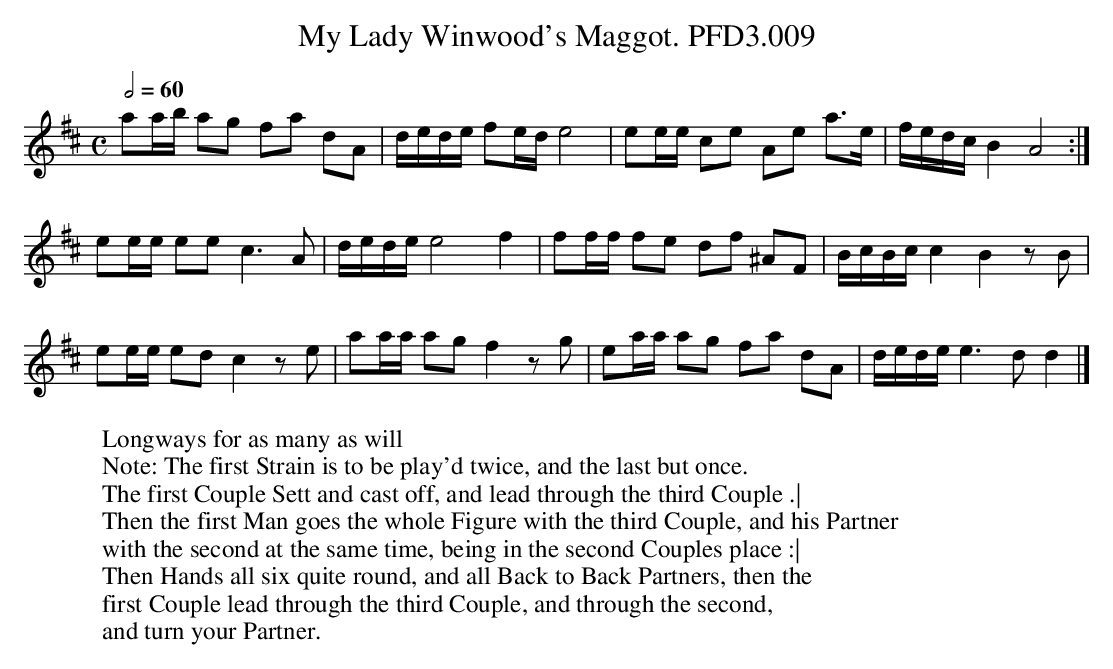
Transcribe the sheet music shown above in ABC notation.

X:1
T:My Lady Winwood's Maggot. PFD3.009
M:C
L:1/8
W:Longways for as many as will
W:Note: The first Strain is to be play'd twice, and the last but once.
W:The first Couple Sett and cast off, and lead through the third Couple .|
W:Then the first Man goes the whole Figure with the third Couple, and his Partner
W:with the second at the same time, being in the second Couples place :|
W:Then Hands all six quite round, and all Back to Back Partners, then the
W:first Couple lead through the third Couple, and through the second,
W:and turn your Partner.
Q:2/4=60
K:D
aa/b/ ag fa dA | d/e/d/e/ fe/d/ e4 | ee/e/ ce Ae a>e | f/e/d/c/ B2 A4 :|
ee/e/ ee c3A | d/e/d/e/ e4 f2 | ff/f/ fe df ^AF | B/c/B/c/ c2 B2 zB |
ee/e/ ed c2 ze | aa/a/ ag f2 zg | ea/a/ ag fa dA | d/e/d/e/ e3d d2 |]
